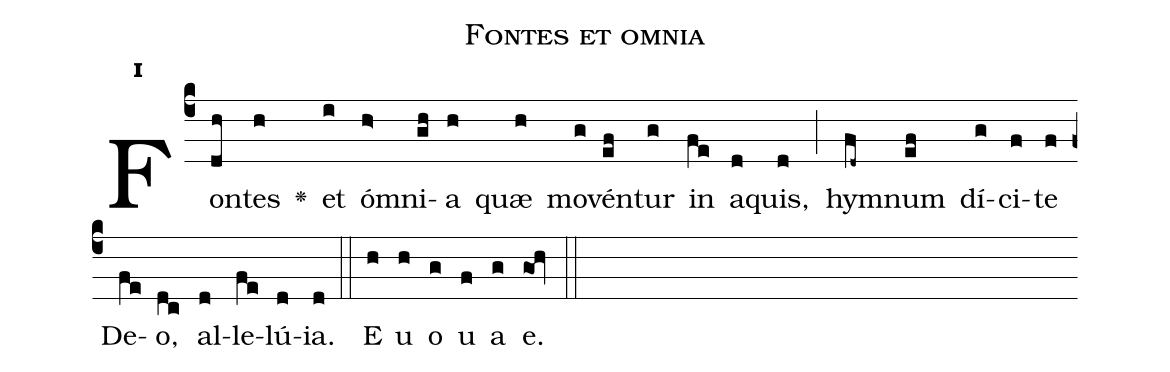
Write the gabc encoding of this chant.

name:Fontes et omnia;
office-part:Antiphona;
mode:1;
%%
initial-style: 1;
name: Fontes et omnia
book: Antiphonae & Responsoria/Tomus II, p. 263;
occasion: Dominica Pentecostes;
office-part: Laudes Ant 2;
user-notes: ;
commentary: ;
annotation: 1a;
centering-scheme: english;
fontsize: 12;
font: OFLSortsMillGoudy;
height: 11;
width: 4.5;
%%
(c4)Fon(dh)tes(h) <v>\greheightstar</v>() et(i) óm(h>)ni(gh)a(h) quæ(h) mo(g)vén(ef)tur(g) in(fe) a(d)quis,(d) (;) hym(fd~)num(ef) dí(g)ci(f)te(f) De(fe)o,(dc) al(d)le(fe)lú(d)ia.(d) (::)
E(h) u(h) o(g) u(f) a(g) e.(goh) (::)
